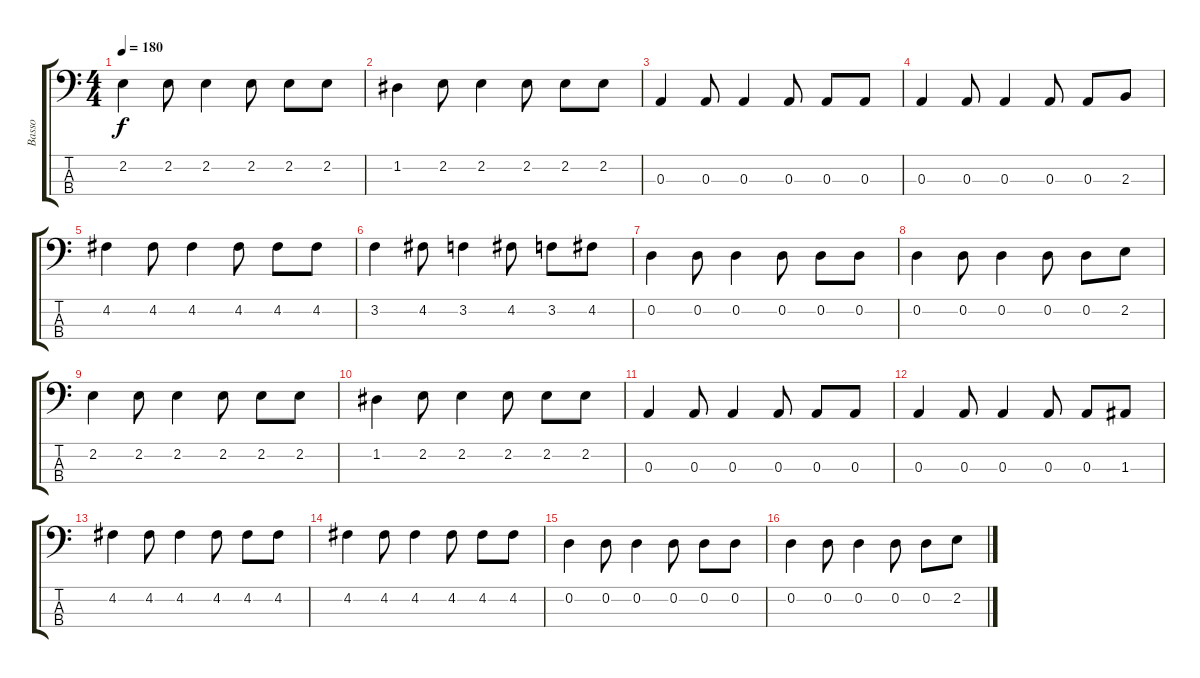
\track ("Basso" "Basso") {instrument electricbasspick}
\staff {score tabs}
\tuning (G2 D2 A1 E1) {hide}
\ts (4 4)
\tempo 180
\clef f4
\ks c
2.2.4{dy f} 2.2.8 2.2.4 2.2.8 2.2.8 2.2.8 |
1.2.4 2.2.8 2.2.4 2.2.8 2.2.8 2.2.8 |
0.3.4 0.3.8 0.3.4 0.3.8 0.3.8 0.3.8 |
0.3.4 0.3.8 0.3.4 0.3.8 0.3.8 2.3.8 |
4.2.4 4.2.8 4.2.4 4.2.8 4.2.8 4.2.8 |
3.2.4 4.2.8 3.2.4 4.2.8 3.2.8 4.2.8 |
0.2.4 0.2.8 0.2.4 0.2.8 0.2.8 0.2.8 |
0.2.4 0.2.8 0.2.4 0.2.8 0.2.8 2.2.8 |
2.2.4 2.2.8 2.2.4 2.2.8 2.2.8 2.2.8 |
1.2.4 2.2.8 2.2.4 2.2.8 2.2.8 2.2.8 |
0.3.4 0.3.8 0.3.4 0.3.8 0.3.8 0.3.8 |
0.3.4 0.3.8 0.3.4 0.3.8 0.3.8 1.3.8 |
4.2.4 4.2.8 4.2.4 4.2.8 4.2.8 4.2.8 |
4.2.4 4.2.8 4.2.4 4.2.8 4.2.8 4.2.8 |
0.2.4 0.2.8 0.2.4 0.2.8 0.2.8 0.2.8 |
0.2.4 0.2.8 0.2.4 0.2.8 0.2.8 2.2.8
